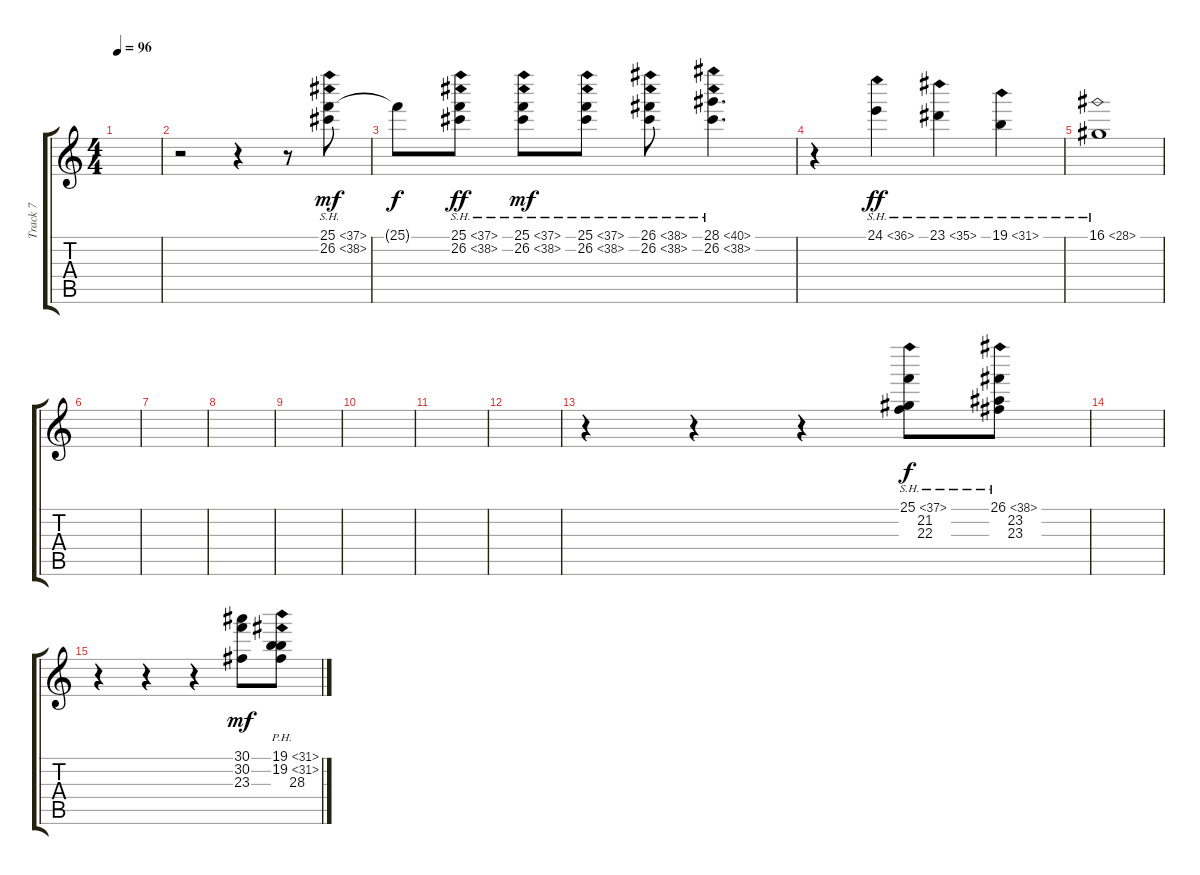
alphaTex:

\track ("Track 7" "Track 7") {instrument fx7echoes}
\staff {score tabs}
\tuning (E4 B3 G3 D3 A2 E2) {hide}
\ts (4 4)
\tempo 96
\clef g2
\ks c
|
r.2 r.4 r.8 (25.1{sh 12} 26.2{sh 12}).8{dy mf} |
25.1{t}.8{dy f} (25.1{sh 12} 26.2{sh 12}).8{dy ff} (25.1{sh 12} 26.2{sh 12}).8{dy mf} (25.1{sh 12} 26.2{sh 12}).8 (26.1{sh 12} 26.2{sh 12}).8 (28.1{sh 12} 26.2{sh 12}).4{d} |
r.4 24.1{sh 12}.4{dy ff} 23.1{sh 12}.4 19.1{sh 12}.4 |
16.1{sh 12}.1 |
|
|
|
|
|
|
|
r.4{volume 10 balance 8} r.4 r.4 (25.1{sh 12} 21.2 22.3).8{dy f} (26.1{sh 12} 23.2 23.3).8 |
|
r.4 r.4 r.4 (30.1 30.2 23.3).8{dy mf} (19.1{ph 12} 19.2{ph 12} 28.3).8
